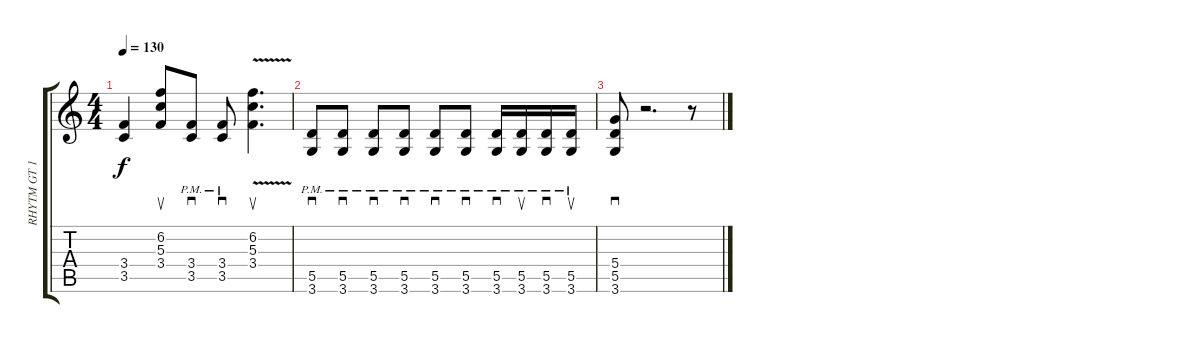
\track ("RHYTM GT 1" "RHYTM GT 1") {instrument distortionguitar}
\staff {score tabs}
\tuning (E4 B3 G3 D3 A2 E2) {hide}
\ts (4 4)
\tempo 130
\clef g2
\ks c
(3.4 3.5).4{dy f} (6.2 5.3 3.4).8{su} (3.4 3.5{pm}).8{sd} (3.4 3.5{pm}).8{sd} (6.2{v} 5.3{v} 3.4{v}).4{d su} |
(5.5 3.6{pm}).8{sd} (5.5 3.6{pm}).8{sd} (5.5 3.6{pm}).8{sd} (5.5 3.6{pm}).8{sd} (5.5 3.6{pm}).8{sd} (5.5 3.6{pm}).8{sd} (5.5 3.6{pm}).16{sd} (5.5 3.6{pm}).16{su} (5.5 3.6{pm}).16{sd} (5.5 3.6{pm}).16{su} |
(5.4 5.5 3.6).8{sd} r.2{d} r.8
